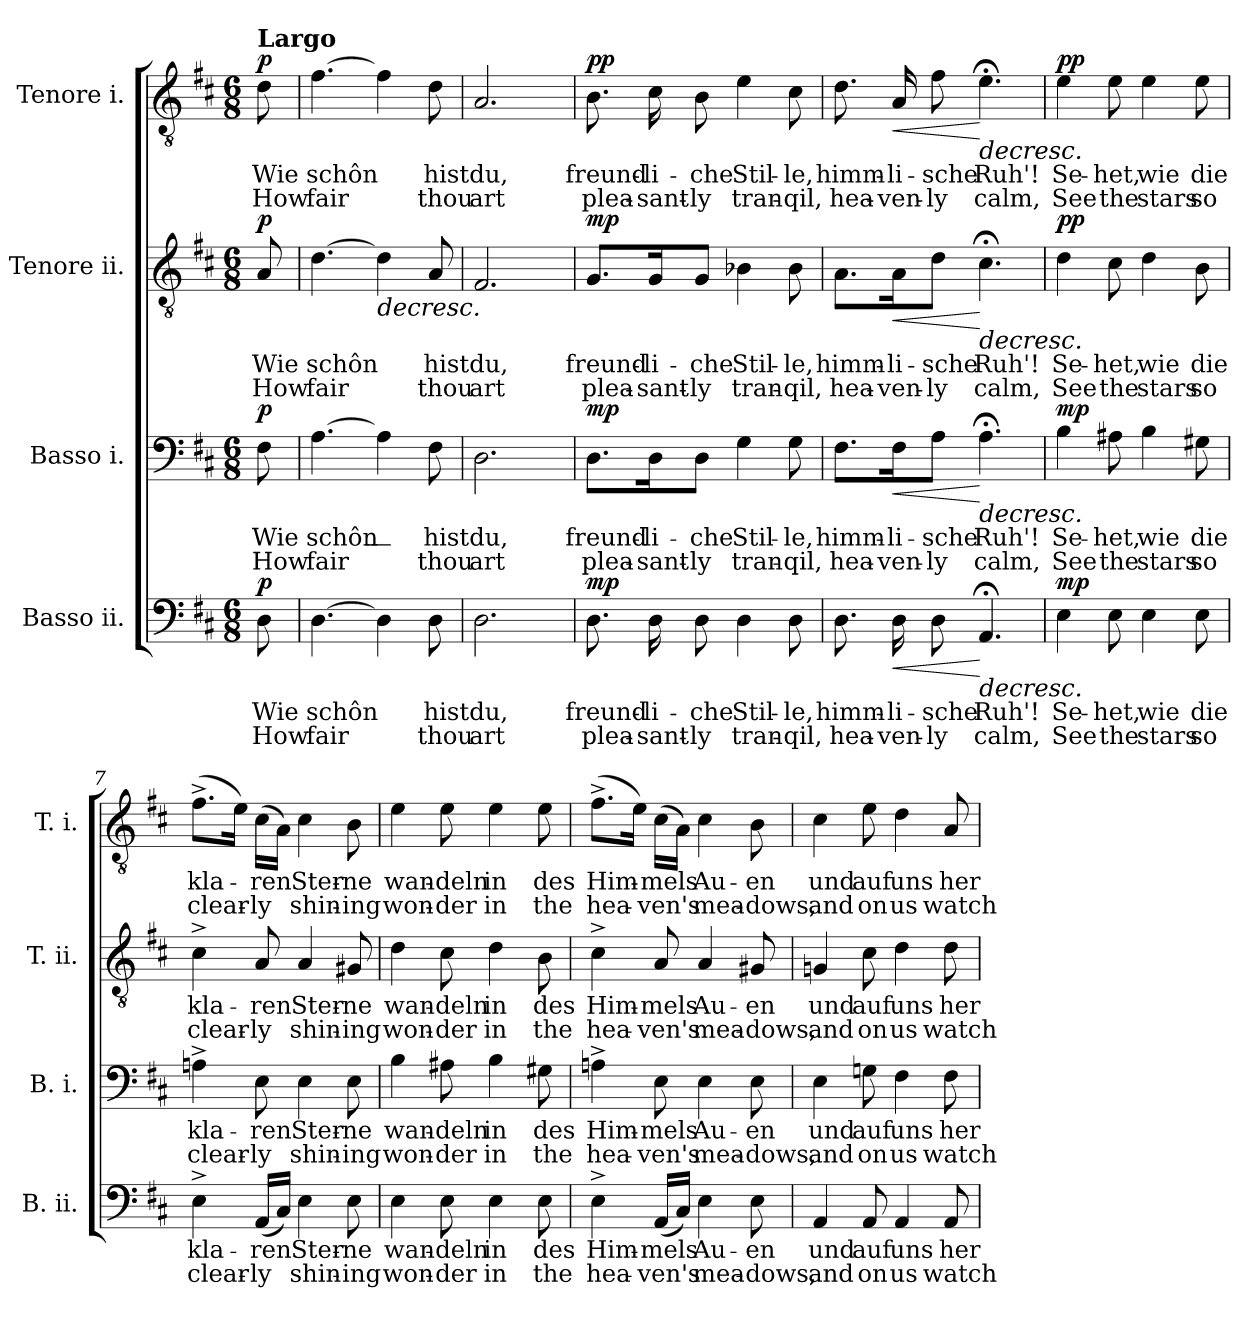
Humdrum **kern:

**kern	**text	**text	**dynam	**kern	**text	**text	**dynam	**kern	**text	**text	**dynam	**kern	**text	**text	**dynam
*part4	*part4	*part4	*part4	*part3	*part3	*part3	*part3	*part2	*part2	*part2	*part2	*part1	*part1	*part1	*part1
*staff4	*staff4	*staff4	*staff4	*staff3	*staff3	*staff3	*staff3	*staff2	*staff2	*staff2	*staff2	*staff1	*staff1	*staff1	*staff1
*I"Basso ii.	*	*	*	*I"Basso i.	*	*	*	*I"Tenore ii.	*	*	*	*I"Tenore i.	*	*	*
*I'B. ii.	*	*	*	*I'B. i.	*	*	*	*I'T. ii.	*	*	*	*I'T. i.	*	*	*
*clefF4	*	*	*	*clefF4	*	*	*	*clefGv2	*	*	*	*clefGv2	*	*	*
*	*	*	*	*	*	*	*	*ITrd7c12	*	*	*	*ITrd7c12	*	*	*
*k[f#c#]	*	*	*	*k[f#c#]	*	*	*	*k[f#c#]	*	*	*	*k[f#c#]	*	*	*
*D:	*	*	*	*D:	*	*	*	*D:	*	*	*	*D:	*	*	*
*M6/8	*	*	*	*M6/8	*	*	*	*M6/8	*	*	*	*M6/8	*	*	*
*MM50	*	*	*	*MM50	*	*	*	*MM50	*	*	*	*MM50	*	*	*
=1	=1	=1	=1	=1	=1	=1	=1	=1	=1	=1	=1	=1	=1	=1	=1
!	!	!	!	!	!	!	!	!	!	!	!	!LO:TX:a:B:t=Largo	!	!	!
!	!LO:LY:b	!LO:LY:b	!LO:DY:b	!	!LO:LY:b	!LO:LY:b	!LO:DY:b	!	!LO:LY:b	!LO:LY:b	!LO:DY:a	!	!LO:LY:b	!LO:LY:b	!LO:DY:a
8D\	Wie	How	p	8F#\	Wie	How	p	8AA/	Wie	How	p	8D\	Wie	How	p
=2	=2	=2	=2	=2	=2	=2	=2	=2	=2	=2	=2	=2	=2	=2	=2
!	!LO:LY:b	!LO:LY:b	!	!	!LO:LY:b	!LO:LY:b	!	!	!LO:LY:b	!LO:LY:b	!	!	!LO:LY:b	!LO:LY:b	!
[>4.D\	schôn	fair	.	[>4.A\	schôn_	fair	.	[>4.D\	schôn	fair	.	[>4.F#\	schôn	fair	.
!	!	!	!	!	!	!	!	!	!	!	!LO:HP:b	!	!	!	!
4D\]	.	.	.	4A\]	.	.	.	4D\]	.	.	>	4F#\]	.	.	.
!	!LO:LY:b	!LO:LY:b	!	!	!LO:LY:b	!LO:LY:b	!	!	!LO:LY:b	!LO:LY:b	!	!	!LO:LY:b	!LO:LY:b	!
8D\	hist	thou	.	8F#\	hist	thou	.	8AA/	hist	thou	.	8D\	hist	thou	.
=3	=3	=3	=3	=3	=3	=3	=3	=3	=3	=3	=3	=3	=3	=3	=3
!	!LO:LY:b	!LO:LY:b	!	!	!LO:LY:b	!LO:LY:b	!	!	!LO:LY:b	!LO:LY:b	!	!	!LO:LY:b	!LO:LY:b	!
2.D\	du,	art	.	2.D\	du,	art	.	2.FF#/	du,	art	.	2.AA/	du,	art	.
=4	=4	=4	=4	=4	=4	=4	=4	=4	=4	=4	=4	=4	=4	=4	=4
!	!LO:LY:b	!LO:LY:b	!LO:DY:b	!	!LO:LY:b	!LO:LY:b	!LO:DY:b	!	!LO:LY:b	!LO:LY:b	!LO:DY:a	!	!LO:LY:b	!LO:LY:b	!LO:DY:a
8.D\	freund-	plea-	mp	8.D\L	freund-	plea-	mp	8.GG/L	freund-	plea-	mp	8.BB\	freund-	plea-	pp
!	!LO:LY:b	!LO:LY:b	!	!	!LO:LY:b	!LO:LY:b	!	!	!LO:LY:b	!LO:LY:b	!	!	!LO:LY:b	!LO:LY:b	!
16D\	li-	-sant-	.	16D\K	li-	-sant-	.	16GG/K	li-	-sant-	.	16C#\	li-	-sant-	.
!	!LO:LY:b	!LO:LY:b	!	!	!LO:LY:b	!LO:LY:b	!	!	!LO:LY:b	!LO:LY:b	!	!	!LO:LY:b	!LO:LY:b	!
8D\	che	-ly	.	8D\J	che	-ly	.	8GG/J	che	-ly	.	8BB\	che	-ly	.
!	!LO:LY:b	!LO:LY:b	!	!	!LO:LY:b	!LO:LY:b	!	!	!LO:LY:b	!LO:LY:b	!	!	!LO:LY:b	!LO:LY:b	!
4D\	Stil-	tran-	.	4G\	Stil-	tran-	.	4BB-X\	Stil-	tran-	.	4E\	Stil-	tran-	.
!	!LO:LY:b	!LO:LY:b	!	!	!LO:LY:b	!LO:LY:b	!	!	!LO:LY:b	!LO:LY:b	!	!	!LO:LY:b	!LO:LY:b	!
8D\	le,	-qil,	.	8G\	le,	-qil,	.	8BB-\	le,	-qil,	.	8C#\	le,	-qil,	.
=5	=5	=5	=5	=5	=5	=5	=5	=5	=5	=5	=5	=5	=5	=5	=5
!	!LO:LY:b	!LO:LY:b	!	!	!LO:LY:b	!LO:LY:b	!	!	!LO:LY:b	!LO:LY:b	!	!	!LO:LY:b	!LO:LY:b	!
8.D\	himm-	hea-	.	8.F#\L	himm-	hea-	.	8.AA\L	himm-	hea-	.	8.D\	himm-	hea-	.
!	!LO:LY:b	!LO:LY:b	!LO:HP:b	!	!LO:LY:b	!LO:LY:b	!LO:HP:b	!	!LO:LY:b	!LO:LY:b	!LO:HP:b	!	!LO:LY:b	!LO:LY:b	!LO:HP:b
16D\	li-	-ven-	<	16F#\K	li-	-ven-	<	16AA\K	li-	-ven-	<	16AA/	li-	-ven-	<
!	!LO:LY:b	!LO:LY:b	!	!	!LO:LY:b	!LO:LY:b	!	!	!LO:LY:b	!LO:LY:b	!	!	!LO:LY:b	!LO:LY:b	!
8D\	sche	-ly	.	8A\J	sche	-ly	.	8D\J	sche	-ly	.	8F#\	sche	-ly	.
!	!LO:LY:b	!LO:LY:b	!LO:HP:n=1:b	!	!LO:LY:b	!LO:LY:b	!LO:HP:n=1:b	!	!LO:LY:b	!LO:LY:b	!LO:HP:n=1:b	!	!LO:LY:b	!LO:LY:b	!LO:HP:n=1:b
4.AA;</	Ruh'!	calm,	[ >	4.A;<\	Ruh'!	calm,	[ >	4.C#;<\	Ruh'!	calm,	] [ >	4.E;<\	Ruh'!	calm,	[ >
=6	=6	=6	=6	=6	=6	=6	=6	=6	=6	=6	=6	=6	=6	=6	=6
!	!LO:LY:b	!LO:LY:b	!LO:DY:b	!	!LO:LY:b	!LO:LY:b	!LO:DY:b	!	!LO:LY:b	!LO:LY:b	!LO:DY:a	!	!LO:LY:b	!LO:LY:b	!LO:DY:a
4E\	Se-	See	mp	4B\	Se-	See	mp	4D\	Se-	See	pp	4E\	Se-	See	pp
!	!LO:LY:b	!LO:LY:b	!	!	!LO:LY:b	!LO:LY:b	!	!	!LO:LY:b	!LO:LY:b	!	!	!LO:LY:b	!LO:LY:b	!
8E\	het,	the	.	8A#X\	het,	the	.	8C#\	het,	the	.	8E\	het,	the	.
!	!LO:LY:b	!LO:LY:b	!	!	!LO:LY:b	!LO:LY:b	!	!	!LO:LY:b	!LO:LY:b	!	!	!LO:LY:b	!LO:LY:b	!
4E\	wie	stars	.	4B\	wie	stars	.	4D\	wie	stars	.	4E\	wie	stars	.
!	!LO:LY:b	!LO:LY:b	!	!	!LO:LY:b	!LO:LY:b	!	!	!LO:LY:b	!LO:LY:b	!	!	!LO:LY:b	!LO:LY:b	!
8E\	die	so	.	8G#X\	die	so	.	8BB\	die	so	.	8E\	die	so	.
!!LO:LB:g=z
=7	=7	=7	=7	=7	=7	=7	=7	=7	=7	=7	=7	=7	=7	=7	=7
!	!LO:LY:b	!LO:LY:b	!	!	!LO:LY:b	!LO:LY:b	!	!	!LO:LY:b	!LO:LY:b	!	!	!LO:LY:b	!LO:LY:b	!
4E^\	kla-	clear-	.	4An^\	kla-	clear-	.	4C#^\	kla-	clear-	.	(8.F#^\L	kla-	clear-	.
.	.	.	.	.	.	.	.	.	.	.	.	16E\Jk)	.	.	.
!	!LO:LY:b	!LO:LY:b	!	!	!LO:LY:b	!LO:LY:b	!	!	!LO:LY:b	!LO:LY:b	!	!	!LO:LY:b	!LO:LY:b	!
(16AA/LL	ren	-ly	.	8E\	ren_	-ly	.	8AA/	ren	-ly	.	(16C#\LL	ren	-ly	.
16C#/JJ)	.	.	.	.	.	.	.	.	.	.	.	16AA\JJ)	.	.	.
!	!LO:LY:b	!LO:LY:b	!	!	!LO:LY:b	!LO:LY:b	!	!	!LO:LY:b	!LO:LY:b	!	!	!LO:LY:b	!LO:LY:b	!
4E\	Ster-	shin-	.	4E\	Ster-	shin-	.	4AA/	Ster-	shin-	.	4C#\	Ster-	shin-	.
!	!LO:LY:b	!LO:LY:b	!	!	!LO:LY:b	!LO:LY:b	!	!	!LO:LY:b	!LO:LY:b	!	!	!LO:LY:b	!LO:LY:b	!
8E\	ne	-ing	.	8E\	ne	-ing	.	8GG#X/	ne	-ing	.	8BB\	ne	-ing	.
=8	=8	=8	=8	=8	=8	=8	=8	=8	=8	=8	=8	=8	=8	=8	=8
!	!LO:LY:b	!LO:LY:b	!	!	!LO:LY:b	!LO:LY:b	!	!	!LO:LY:b	!LO:LY:b	!	!	!LO:LY:b	!LO:LY:b	!
4E\	wan-	won-	.	4B\	wan-	won-	.	4D\	wan-	won-	.	4E\	wan-	won-	.
!	!LO:LY:b	!LO:LY:b	!	!	!LO:LY:b	!LO:LY:b	!	!	!LO:LY:b	!LO:LY:b	!	!	!LO:LY:b	!LO:LY:b	!
8E\	deln	-der	.	8A#X\	deln	-der	.	8C#\	deln	-der	.	8E\	deln	-der	.
!	!LO:LY:b	!LO:LY:b	!	!	!LO:LY:b	!LO:LY:b	!	!	!LO:LY:b	!LO:LY:b	!	!	!LO:LY:b	!LO:LY:b	!
4E\	in	in	.	4B\	in	in	.	4D\	in	in	.	4E\	in	in	.
!	!LO:LY:b	!LO:LY:b	!	!	!LO:LY:b	!LO:LY:b	!	!	!LO:LY:b	!LO:LY:b	!	!	!LO:LY:b	!LO:LY:b	!
8E\	des	the	.	8G#X\	des	the	.	8BB\	des	the	.	8E\	des	the	.
=9	=9	=9	=9	=9	=9	=9	=9	=9	=9	=9	=9	=9	=9	=9	=9
!	!LO:LY:b	!LO:LY:b	!	!	!LO:LY:b	!LO:LY:b	!	!	!LO:LY:b	!LO:LY:b	!	!	!LO:LY:b	!LO:LY:b	!
4E^\	Him-	hea-	.	4An^\	Him-	hea-	.	4C#^\	Him-	hea-	.	(8.F#^\L	Him-	hea-	.
.	.	.	.	.	.	.	.	.	.	.	.	16E\Jk)	.	.	.
!	!LO:LY:b	!LO:LY:b	!	!	!LO:LY:b	!LO:LY:b	!	!	!LO:LY:b	!LO:LY:b	!	!	!LO:LY:b	!LO:LY:b	!
(16AA/LL	mels	-ven's	.	8E\	mels_	-ven's	.	8AA/	mels	-ven's	.	(16C#\LL	mels	-ven's	.
16C#/JJ)	.	.	.	.	.	.	.	.	.	.	.	16AA\JJ)	.	.	.
!	!LO:LY:b	!LO:LY:b	!	!	!LO:LY:b	!LO:LY:b	!	!	!LO:LY:b	!LO:LY:b	!	!	!LO:LY:b	!LO:LY:b	!
4E\	Au-	mea-	.	4E\	Au-	mea-	.	4AA/	Au-	mea-	.	4C#\	Au-	mea-	.
!	!LO:LY:b	!LO:LY:b	!	!	!LO:LY:b	!LO:LY:b	!	!	!LO:LY:b	!LO:LY:b	!	!	!LO:LY:b	!LO:LY:b	!
8E\	en	-dows,	.	8E\	en	-dows,	.	8GG#X/	en	-dows,	.	8BB\	en	-dows,	.
=10	=10	=10	=10	=10	=10	=10	=10	=10	=10	=10	=10	=10	=10	=10	=10
!	!LO:LY:b	!LO:LY:b	!	!	!LO:LY:b	!LO:LY:b	!	!	!LO:LY:b	!LO:LY:b	!	!	!LO:LY:b	!LO:LY:b	!
4AA/	und	and	.	4E\	und	and	.	4GGn/	und	and	.	4C#\	und	and	.
!	!LO:LY:b	!LO:LY:b	!	!	!LO:LY:b	!LO:LY:b	!	!	!LO:LY:b	!LO:LY:b	!	!	!LO:LY:b	!LO:LY:b	!
8AA/	auf	on	.	8Gn\	auf	on	.	8C#\	auf	on	.	8E\	auf	on	.
!	!LO:LY:b	!LO:LY:b	!	!	!LO:LY:b	!LO:LY:b	!	!	!LO:LY:b	!LO:LY:b	!	!	!LO:LY:b	!LO:LY:b	!
4AA/	uns	us	.	4F#\	uns	us	.	4D\	uns	us	.	4D\	uns	us	.
!	!LO:LY:b	!LO:LY:b	!	!	!LO:LY:b	!LO:LY:b	!	!	!LO:LY:b	!LO:LY:b	!	!	!LO:LY:b	!LO:LY:b	!
8AA/	her-	watch-	]	8F#\	her-	watch-	]	8D\	her-	watch-	]	8AA/	her-	watch-	]
=	=	=	=	=	=	=	=	=	=	=	=	=	=	=	=
*-	*-	*-	*-	*-	*-	*-	*-	*-	*-	*-	*-	*-	*-	*-	*-
